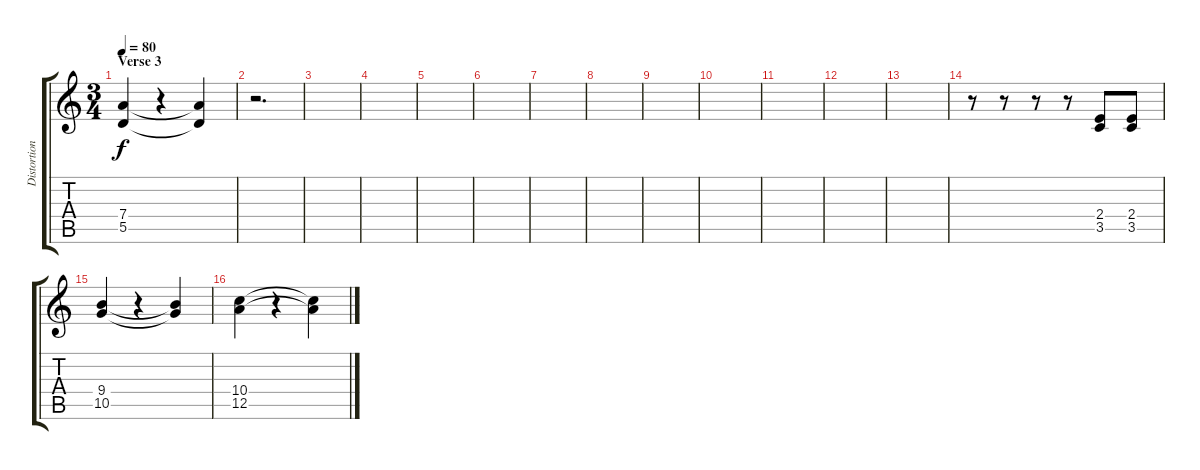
\track ("Distortion Guitar" "Distortion") {instrument distortionguitar}
\staff {score tabs}
\tuning (E4 B3 G3 D3 A2 E2) {hide}
\ts (3 4)
\section ("" "Verse 3")
\tempo 80
\clef g2
\ks c
(7.4 5.5).4{dy f volume 5} r.4 (7.4{t} 5.5{t}).4 |
r.2{d volume 15} |
|
|
|
|
|
|
|
|
|
|
|
r.8{volume 15} r.8 r.8 r.8 (2.4 3.5).8 (2.4 3.5).8 |
(9.4 10.5).4 r.4 (9.4{t} 10.5{t}).4 |
(10.4 12.5).4 r.4 (10.4{t} 12.5{t}).4
